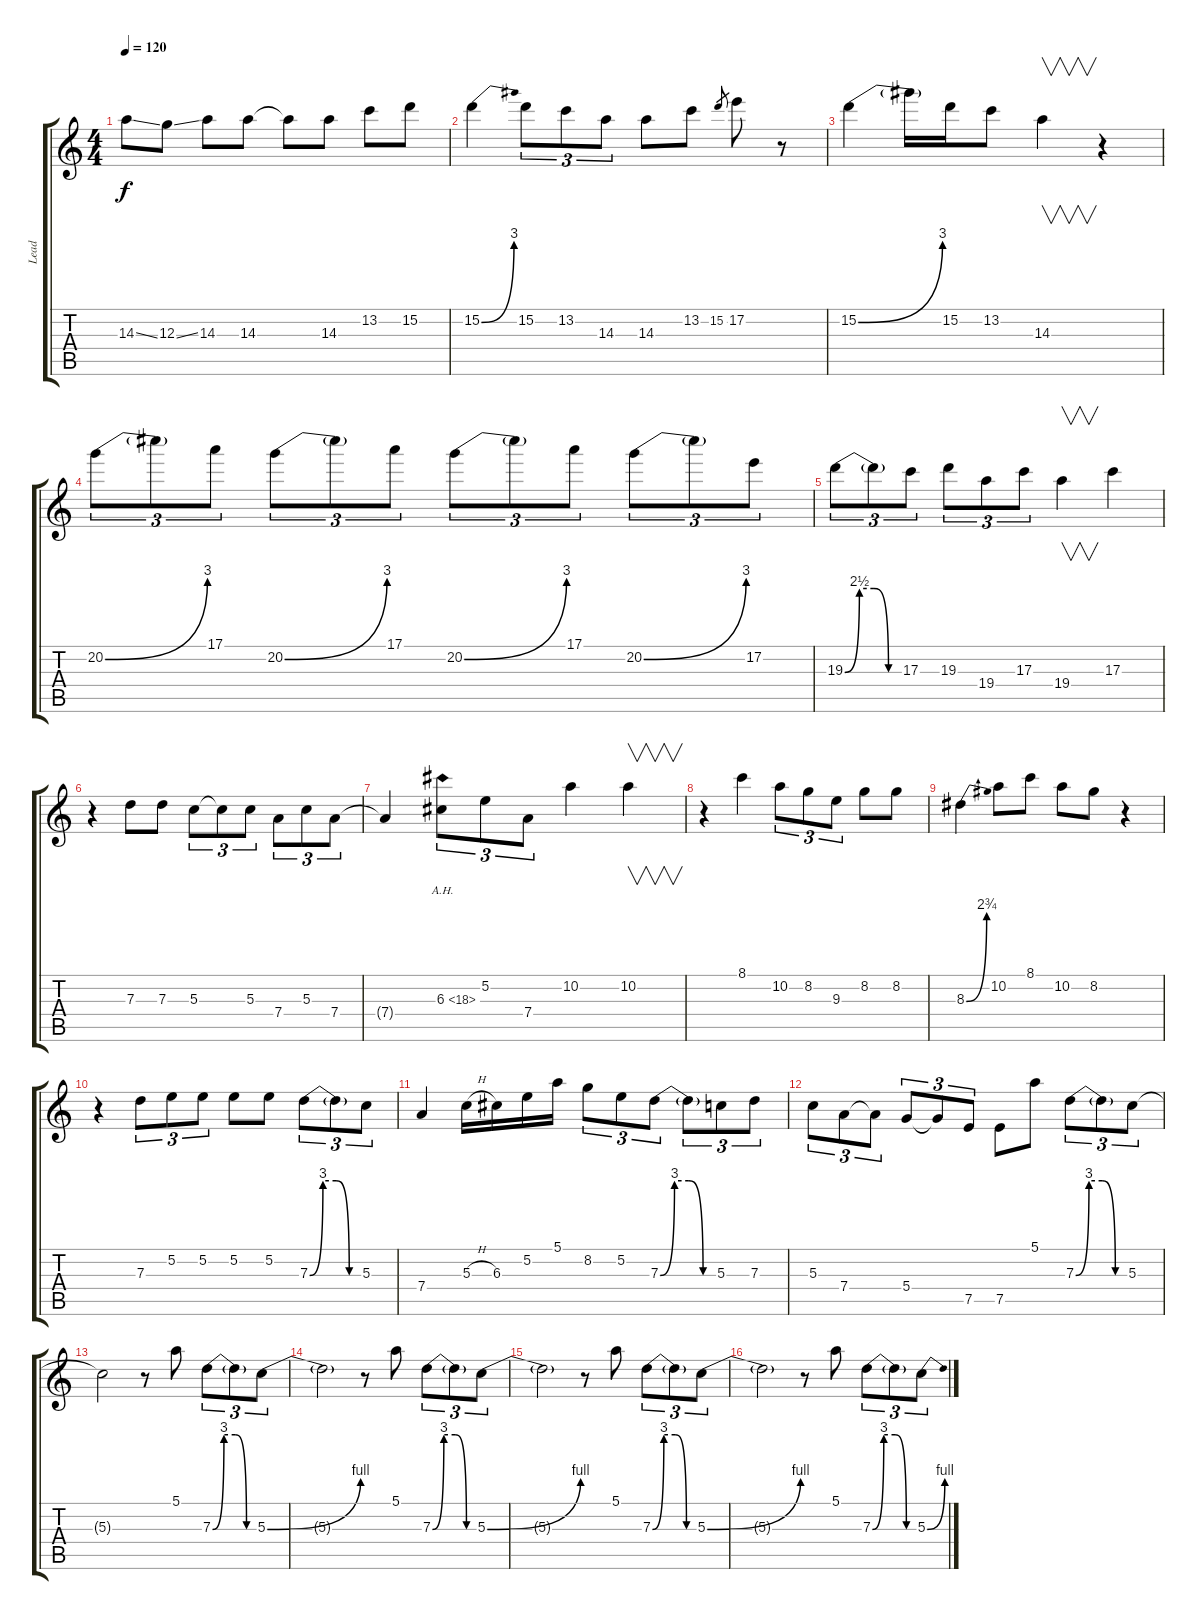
\track ("Lead" "Lead") {instrument distortionguitar}
\staff {score tabs}
\tuning (E4 B3 G3 D3 A2 E2) {hide}
\ts (4 4)
\tempo 120
\clef g2
\ks c
14.3{ss}.8{dy f} 12.3{ss}.8 14.3.8 14.3.8 14.3{t}.8 14.3.8 13.2.8 15.2.8 |
15.2{be (bend 0 0 60 12)}.4 15.2.8{tu (3 2)} 13.2.8{tu (3 2)} 14.3.8{tu (3 2)} 14.3.8 13.2.8 15.2.8{gr} 17.2.8 r.8 |
15.2{be (bend 0 0 60 12)}.4 15.2{t}.16 15.2.16 13.2.8 14.3.4{v} r.4 |
20.2{be (bend 0 0 60 12)}.8{tu (3 2)} 20.2{t}.8{tu (3 2)} 17.1.8{tu (3 2)} 20.2{be (bend 0 0 60 12)}.8{tu (3 2)} 20.2{t}.8{tu (3 2)} 17.1.8{tu (3 2)} 20.2{be (bend 0 0 60 12)}.8{tu (3 2)} 20.2{t}.8{tu (3 2)} 17.1.8{tu (3 2)} 20.2{be (bend 0 0 60 12)}.8{tu (3 2)} 20.2{t}.8{tu (3 2)} 17.2.8{tu (3 2)} |
19.3{be (custom 0 0 15 10 30 10 45 0 60 0)}.8{tu (3 2)} 19.3{t}.8{tu (3 2)} 17.3.8{tu (3 2)} 19.3.8{tu (3 2)} 19.4.8{tu (3 2)} 17.3.8{tu (3 2)} 19.4.4{v} 17.3.4 |
r.4 7.3.8 7.3.8 5.3.8{tu (3 2)} 5.3{t}.8{tu (3 2)} 5.3.8{tu (3 2)} 7.4.8{tu (3 2)} 5.3.8{tu (3 2)} 7.4.8{tu (3 2)} |
7.4{t}.4 6.3{ah 12}.8{tu (3 2)} 5.2.8{tu (3 2)} 7.4.8{tu (3 2)} 10.2.4 10.2.4{v} |
r.4 8.1.4 10.2.8{tu (3 2)} 8.2.8{tu (3 2)} 9.3.8{tu (3 2)} 8.2.8 8.2.8 |
8.3{be (bend 0 0 60 11)}.4 10.2.8 8.1.8 10.2.8 8.2.8 r.4 |
r.4 7.3.8{tu (3 2)} 5.2.8{tu (3 2)} 5.2.8{tu (3 2)} 5.2.8 5.2.8 7.3{be (custom 0 0 15 12 30 12 45 0 60 0)}.8{tu (3 2)} 7.3{t}.8{tu (3 2)} 5.3.8{tu (3 2)} |
7.4.4 5.3{h}.16 6.3.16 5.2.16 5.1.16 8.2.8{tu (3 2)} 5.2.8{tu (3 2)} 7.3{be (custom 0 0 15 12 30 12 45 0 60 0)}.8{tu (3 2)} 7.3{t}.8{tu (3 2)} 5.3.8{tu (3 2)} 7.3.8{tu (3 2)} |
5.3.8{tu (3 2)} 7.4.8{tu (3 2)} 7.4{t}.8{tu (3 2)} 5.4.8{tu (3 2)} 5.4{t}.8{tu (3 2)} 7.5.8{tu (3 2)} 7.5.8 5.1.8 7.3{be (custom 0 0 15 12 30 12 45 0 60 0)}.8{tu (3 2)} 7.3{t}.8{tu (3 2)} 5.3.8{tu (3 2)} |
5.3{t}.2 r.8 5.1.8 7.3{be (custom 0 0 15 12 30 12 45 0 60 0)}.8{tu (3 2)} 7.3{t}.8{tu (3 2)} 5.3{be (bend 0 0 60 4)}.8{tu (3 2)} |
5.3{t}.2 r.8 5.1.8 7.3{be (custom 0 0 15 12 30 12 45 0 60 0)}.8{tu (3 2)} 7.3{t}.8{tu (3 2)} 5.3{be (bend 0 0 60 4)}.8{tu (3 2)} |
5.3{t}.2 r.8 5.1.8 7.3{be (custom 0 0 15 12 30 12 45 0 60 0)}.8{tu (3 2)} 7.3{t}.8{tu (3 2)} 5.3{be (bend 0 0 60 4)}.8{tu (3 2)} |
5.3{t}.2 r.8 5.1.8 7.3{be (custom 0 0 15 12 30 12 45 0 60 0)}.8{tu (3 2)} 7.3{t}.8{tu (3 2)} 5.3{be (bend 0 0 60 4)}.8{tu (3 2)}
